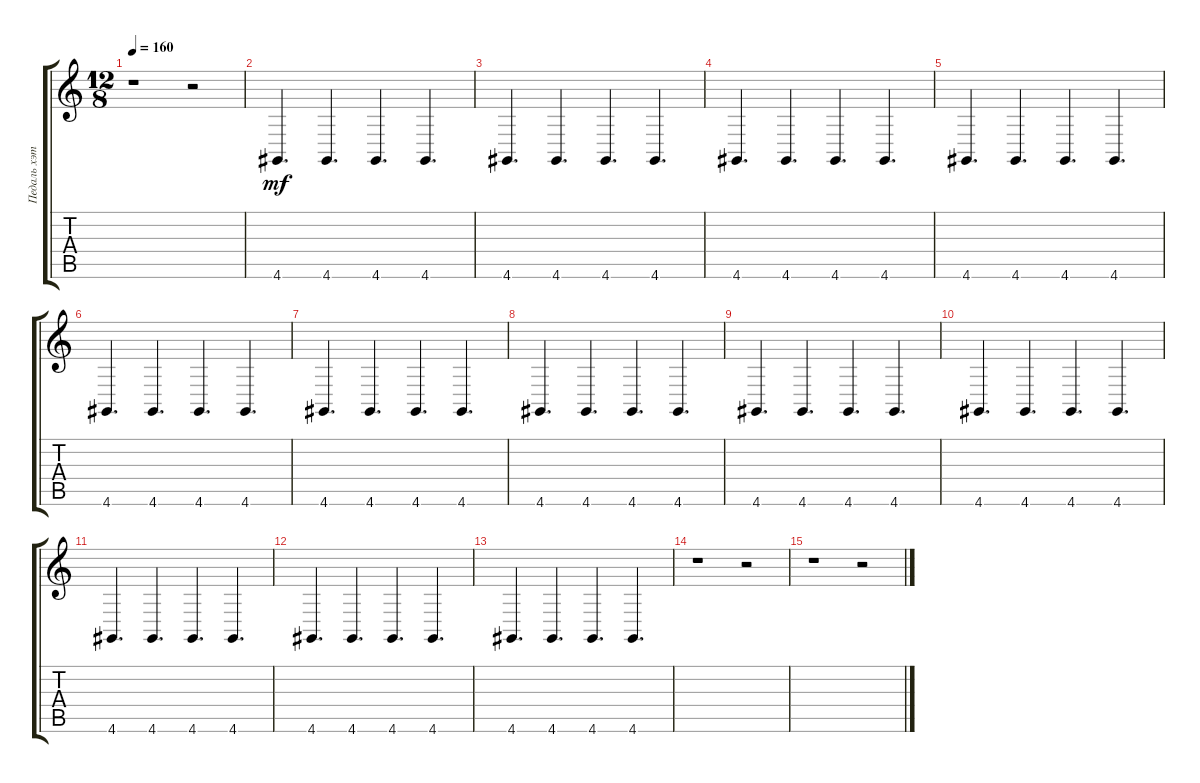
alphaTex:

\track ("Педаль хэт" "Педаль хэт") {instrument acousticgrandpiano}
\staff {score tabs}
\tuning (E4 B3 G3 D3 A2 E2) {hide}
\ts (12 8)
\tempo 160
\clef g2
\ks c
r.1{dy mf} r.2 |
4.6.4{d} 4.6.4{d} 4.6.4{d} 4.6.4{d} |
4.6.4{d} 4.6.4{d} 4.6.4{d} 4.6.4{d} |
4.6.4{d} 4.6.4{d} 4.6.4{d} 4.6.4{d} |
4.6.4{d} 4.6.4{d} 4.6.4{d} 4.6.4{d} |
4.6.4{d} 4.6.4{d} 4.6.4{d} 4.6.4{d} |
4.6.4{d} 4.6.4{d} 4.6.4{d} 4.6.4{d} |
4.6.4{d} 4.6.4{d} 4.6.4{d} 4.6.4{d} |
4.6.4{d} 4.6.4{d} 4.6.4{d} 4.6.4{d} |
4.6.4{d} 4.6.4{d} 4.6.4{d} 4.6.4{d} |
4.6.4{d} 4.6.4{d} 4.6.4{d} 4.6.4{d} |
4.6.4{d} 4.6.4{d} 4.6.4{d} 4.6.4{d} |
4.6.4{d} 4.6.4{d} 4.6.4{d} 4.6.4{d} |
r.1 r.2 |
r.1 r.2
